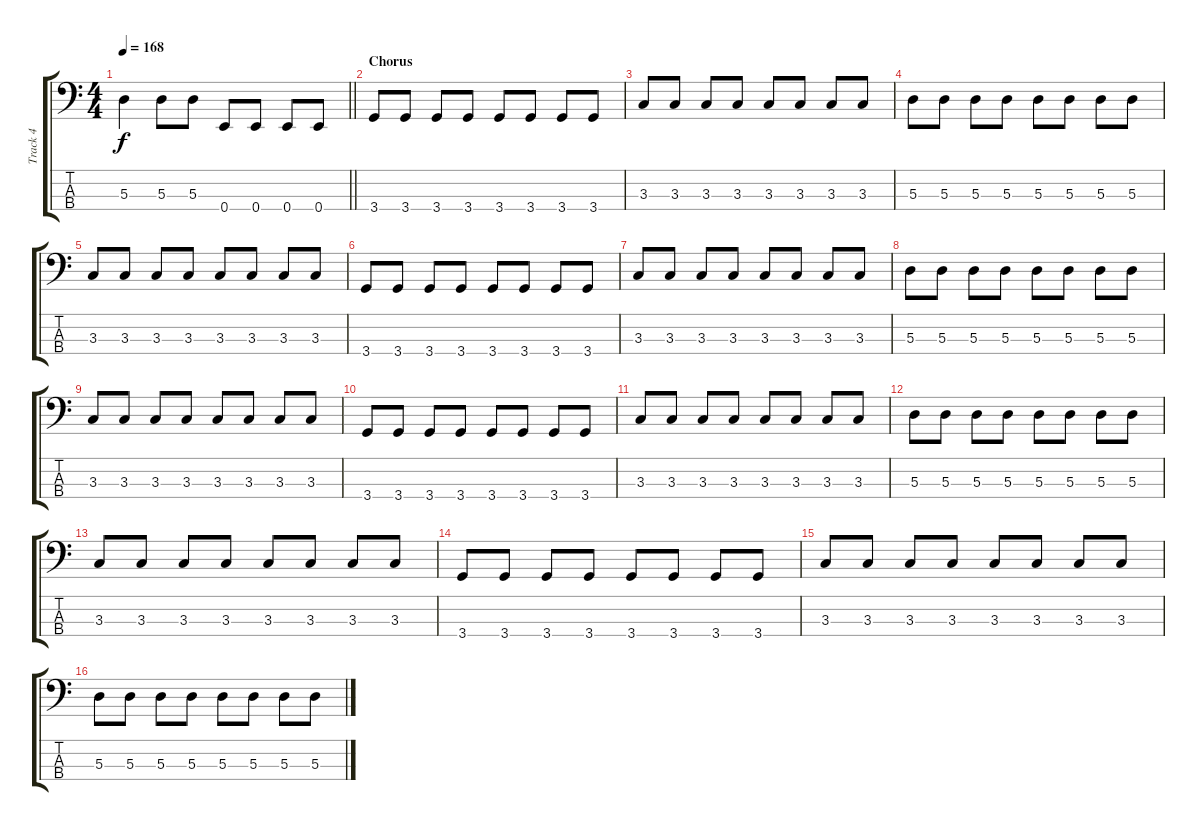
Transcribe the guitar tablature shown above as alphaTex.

\track ("Track 4" "Track 4") {instrument electricbassfinger}
\staff {score tabs}
\tuning (G2 D2 A1 E1) {hide}
\ts (4 4)
\tempo 168
\clef f4
\barLineRight lightlight
\ks c
5.3.4{dy f} 5.3.8 5.3.8 0.4.8 0.4.8 0.4.8 0.4.8 |
\section ("" "Chorus")
3.4.8 3.4.8 3.4.8 3.4.8 3.4.8 3.4.8 3.4.8 3.4.8 |
3.3.8 3.3.8 3.3.8 3.3.8 3.3.8 3.3.8 3.3.8 3.3.8 |
5.3.8 5.3.8 5.3.8 5.3.8 5.3.8 5.3.8 5.3.8 5.3.8 |
3.3.8 3.3.8 3.3.8 3.3.8 3.3.8 3.3.8 3.3.8 3.3.8 |
3.4.8 3.4.8 3.4.8 3.4.8 3.4.8 3.4.8 3.4.8 3.4.8 |
3.3.8 3.3.8 3.3.8 3.3.8 3.3.8 3.3.8 3.3.8 3.3.8 |
5.3.8 5.3.8 5.3.8 5.3.8 5.3.8 5.3.8 5.3.8 5.3.8 |
3.3.8 3.3.8 3.3.8 3.3.8 3.3.8 3.3.8 3.3.8 3.3.8 |
3.4.8 3.4.8 3.4.8 3.4.8 3.4.8 3.4.8 3.4.8 3.4.8 |
3.3.8 3.3.8 3.3.8 3.3.8 3.3.8 3.3.8 3.3.8 3.3.8 |
5.3.8 5.3.8 5.3.8 5.3.8 5.3.8 5.3.8 5.3.8 5.3.8 |
3.3.8 3.3.8 3.3.8 3.3.8 3.3.8 3.3.8 3.3.8 3.3.8 |
3.4.8 3.4.8 3.4.8 3.4.8 3.4.8 3.4.8 3.4.8 3.4.8 |
3.3.8 3.3.8 3.3.8 3.3.8 3.3.8 3.3.8 3.3.8 3.3.8 |
5.3.8 5.3.8 5.3.8 5.3.8 5.3.8 5.3.8 5.3.8 5.3.8
